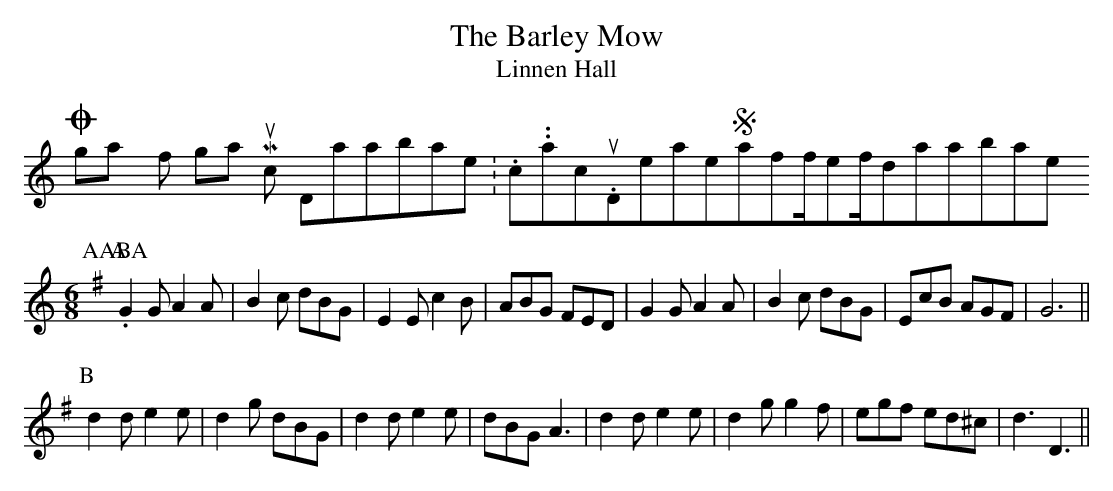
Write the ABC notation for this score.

X:1
T:The Barley Mow
T:Linnen Hall
K:C
N Originally from Nottingham Music Database http://www.cs.nott.ac.uk/Department/Staff/ef/database.html
M:6/8
L:1/8
P:AABA
K:G
P:A
G2G A2A|B2c dBG|E2E c2B|ABG FED|G2G A2A|B2c dBG|EcB AGF|G6 ||
P:B
d2d e2e|d2g dBG|d2d e2e|dBG A3|d2d e2e|d2g g2f|egf ed^c|d3 D3||
